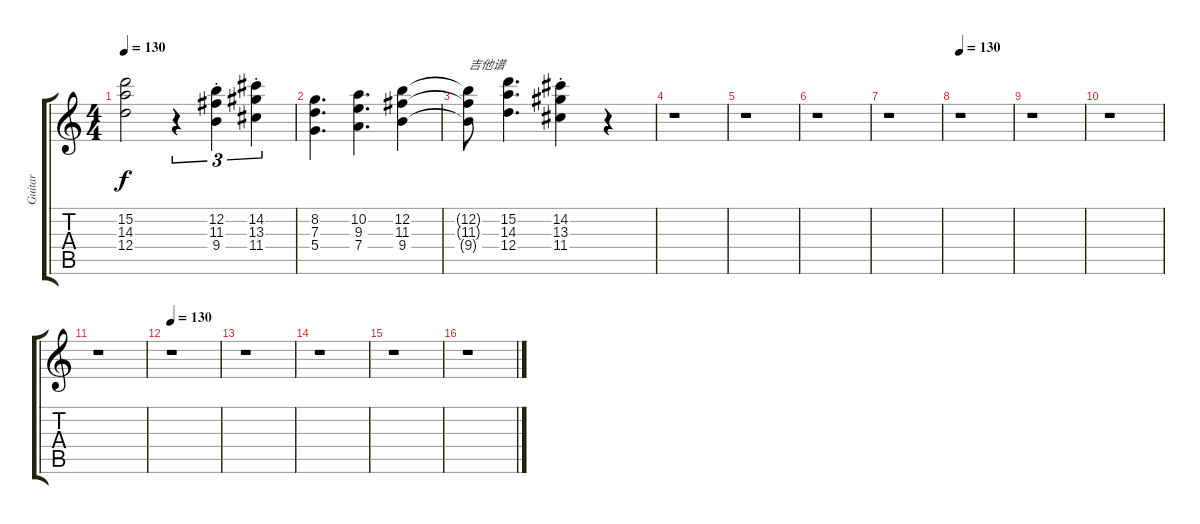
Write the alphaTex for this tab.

\track ("Guitar" "Guitar") {instrument overdrivenguitar}
\staff {score tabs}
\tuning (E4 B3 G3 D3 A2 E2) {hide}
\ts (4 4)
\tempo 130
\clef g2
\ks c
(15.2 14.3 12.4).2{dy f} r.4{tu (3 2)} (12.2{st} 11.3{st} 9.4{st}).4{tu (3 2)} (14.2{st} 13.3{st} 11.4{st}).4{tu (3 2)} |
(8.2 7.3 5.4).4{d} (10.2 9.3 7.4).4{d} (12.2 11.3 9.4).4 |
(12.2{t} 11.3{t} 9.4{t}).8{txt "吉他谱"} (15.2 14.3 12.4).4{d} (14.2{st} 13.3{st} 11.4{st}).4 r.4 |
r.1 |
r.1 |
r.1 |
r.1 |
\tempo 130
r.1 |
r.1 |
r.1 |
r.1 |
\tempo 130
r.1 |
r.1 |
r.1 |
r.1 |
r.1
